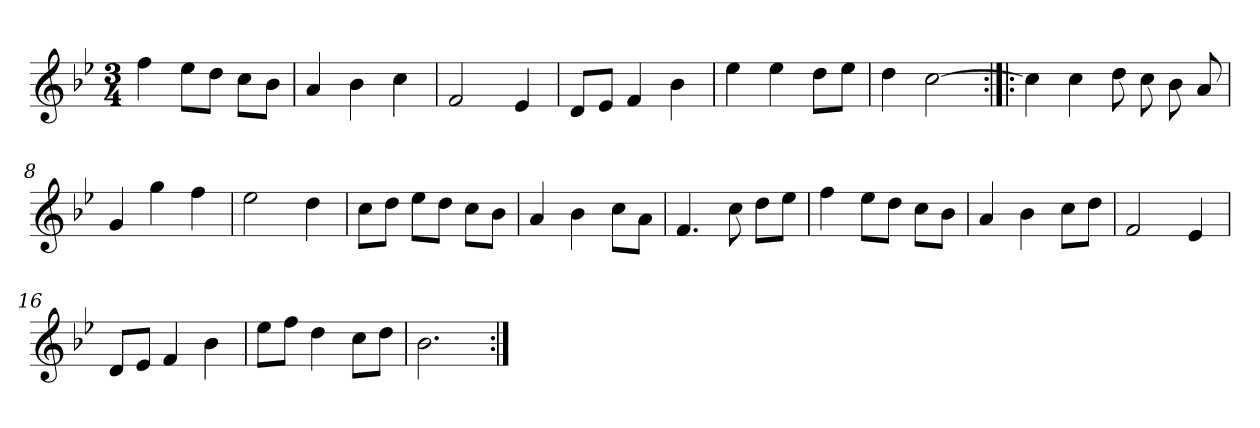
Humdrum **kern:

**kern
*part1
*staff1
*clefG2
*k[b-e-]
*B-:
*M3/4
*MM132
=1
4ff
8ee-\L
8dd\J
8cc\L
8b-\J
=2
4a
4b-
4cc
=3
2f
4e-
=4
8d/L
8e-/J
4f
4b-
=5
4ee-
4ee-
8dd\L
8ee-\J
=6
4dd
[2cc
=7:|!|:
4cc]
4cc
8dd
8cc
8b-
8a
=8
4g
4gg
4ff
=9
2ee-
4dd
=10
8cc\L
8dd\J
8ee-\L
8dd\J
8cc\L
8b-\J
=11
4a
4b-
8cc\L
8a\J
=12
4.f
8cc
8dd\L
8ee-\J
=13
4ff
8ee-\L
8dd\J
8cc\L
8b-\J
=14
4a
4b-
8cc\L
8dd\J
=15
2f
4e-
=16
8d/L
8e-/J
4f
4b-
=17
8ee-\L
8ff\J
4dd
8cc\L
8dd\J
=18
2.b-
=:|!
*-
